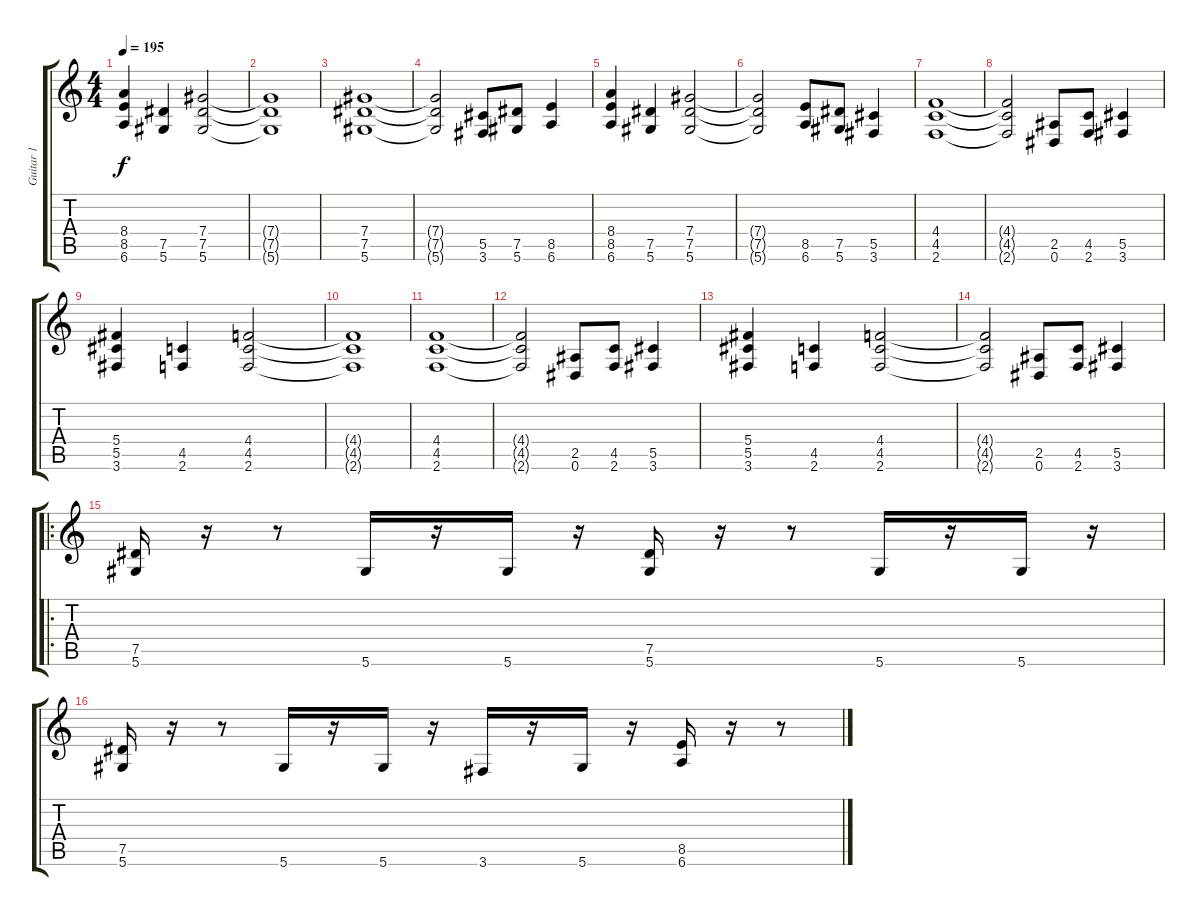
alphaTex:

\track ("Guitar 1" "Guitar 1") {instrument distortionguitar}
\staff {score tabs}
\tuning (Eb4 Bb3 Gb3 Db3 Ab2 Eb2) {hide}
\ts (4 4)
\tempo 195
\clef g2
\ks c
(8.4 8.5 6.6).4{dy f} (7.5 5.6).4 (7.4 7.5 5.6).2 |
(7.4{t} 7.5{t} 5.6{t}).1 |
(7.4 7.5 5.6).1 |
(7.4{t} 7.5{t} 5.6{t}).2 (5.5 3.6).8 (7.5 5.6).8 (8.5 6.6).4 |
(8.4 8.5 6.6).4 (7.5 5.6).4 (7.4 7.5 5.6).2 |
(7.4{t} 7.5{t} 5.6{t}).2 (8.5 6.6).8 (7.5 5.6).8 (5.5 3.6).4 |
(4.4 4.5 2.6).1 |
(4.4{t} 4.5{t} 2.6{t}).2 (2.5 0.6).8 (4.5 2.6).8 (5.5 3.6).4 |
(5.4 5.5 3.6).4 (4.5 2.6).4 (4.4 4.5 2.6).2 |
(4.4{t} 4.5{t} 2.6{t}).1 |
(4.4 4.5 2.6).1 |
(4.4{t} 4.5{t} 2.6{t}).2 (2.5 0.6).8 (4.5 2.6).8 (5.5 3.6).4 |
(5.4 5.5 3.6).4 (4.5 2.6).4 (4.4 4.5 2.6).2 |
(4.4{t} 4.5{t} 2.6{t}).2 (2.5 0.6).8 (4.5 2.6).8 (5.5 3.6).4 |
\ro
(7.5 5.6).16 r.16 r.8 5.6.16 r.16 5.6.16 r.16 (7.5 5.6).16 r.16 r.8 5.6.16 r.16 5.6.16 r.16 |
(7.5 5.6).16 r.16 r.8 5.6.16 r.16 5.6.16 r.16 3.6.16 r.16 5.6.16 r.16 (8.5 6.6).16 r.16 r.8
